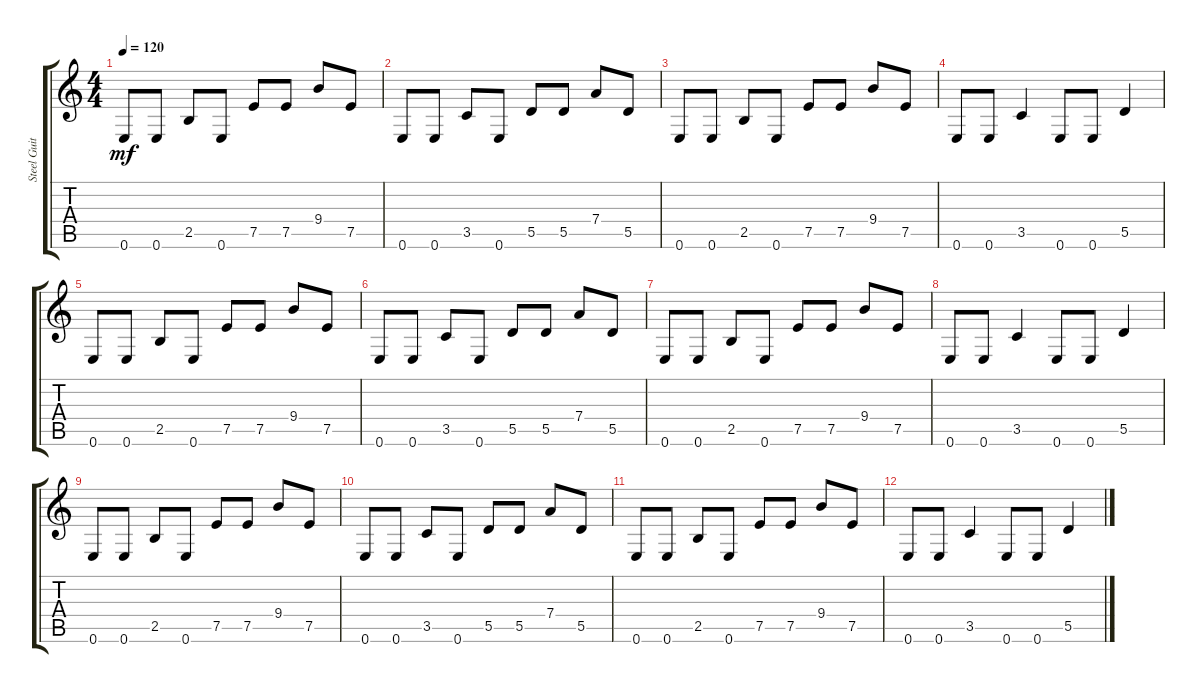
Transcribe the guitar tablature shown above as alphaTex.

\track ("Steel Guitar" "Steel Guit") {instrument acousticguitarsteel}
\staff {score tabs}
\tuning (E4 B3 G3 D3 A2 E2) {hide}
\ts (4 4)
\tempo 120
\clef g2
\ks c
0.6.8{dy mf instrument acousticguitarsteel} 0.6.8 2.5.8 0.6.8 7.5.8 7.5.8 9.4.8 7.5.8 |
0.6.8 0.6.8 3.5.8 0.6.8 5.5.8 5.5.8 7.4.8 5.5.8 |
0.6.8 0.6.8 2.5.8 0.6.8 7.5.8 7.5.8 9.4.8 7.5.8 |
0.6.8 0.6.8 3.5.4 0.6.8 0.6.8 5.5.4 |
0.6.8 0.6.8 2.5.8 0.6.8 7.5.8 7.5.8 9.4.8 7.5.8 |
0.6.8 0.6.8 3.5.8 0.6.8 5.5.8 5.5.8 7.4.8 5.5.8 |
0.6.8 0.6.8 2.5.8 0.6.8 7.5.8 7.5.8 9.4.8 7.5.8 |
0.6.8 0.6.8 3.5.4 0.6.8 0.6.8 5.5.4 |
0.6.8 0.6.8 2.5.8 0.6.8 7.5.8 7.5.8 9.4.8 7.5.8 |
0.6.8 0.6.8 3.5.8 0.6.8 5.5.8 5.5.8 7.4.8 5.5.8 |
0.6.8 0.6.8 2.5.8 0.6.8 7.5.8 7.5.8 9.4.8 7.5.8 |
0.6.8 0.6.8 3.5.4 0.6.8 0.6.8 5.5.4
